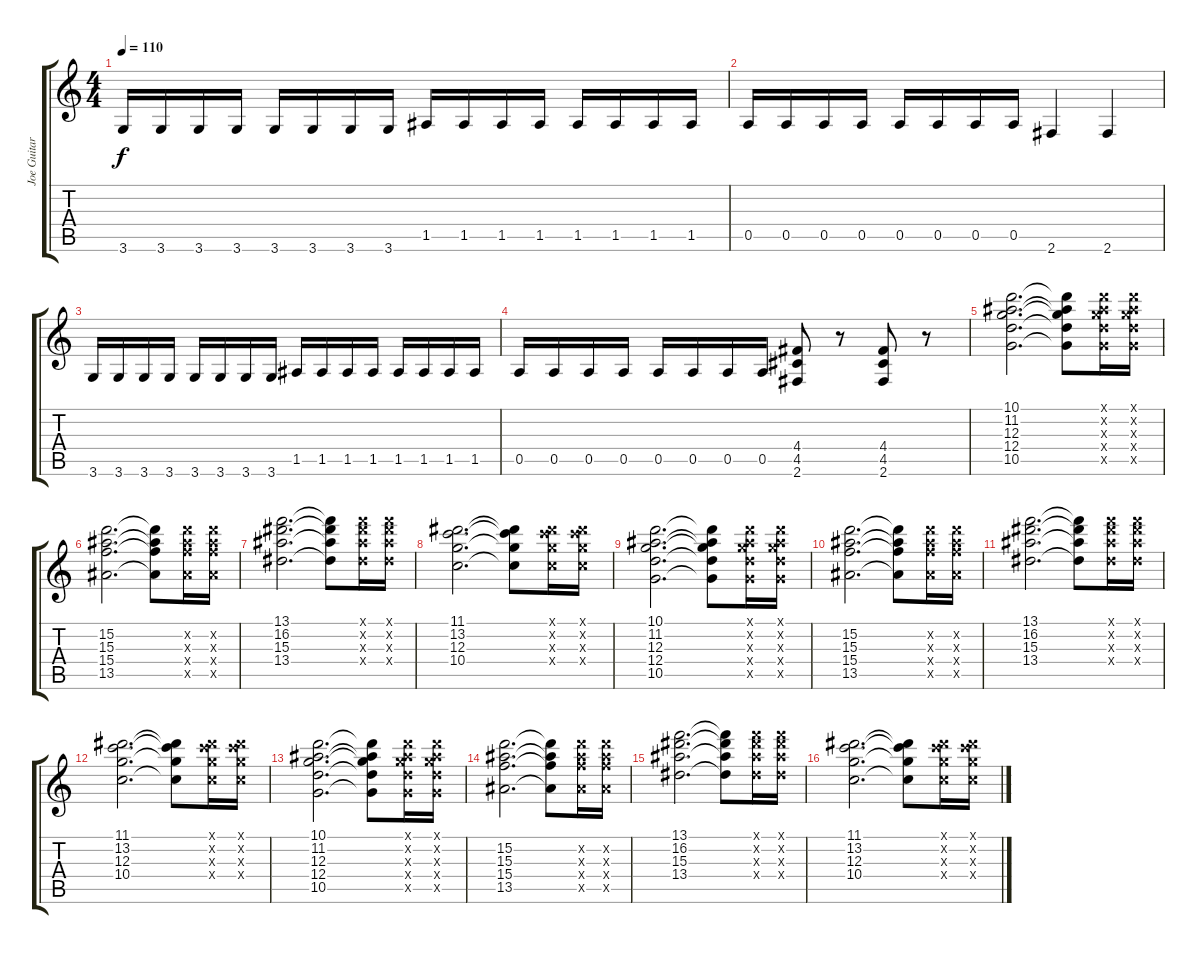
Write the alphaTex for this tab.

\track ("Joe Guitar" "Joe Guitar") {instrument distortionguitar}
\staff {score tabs}
\tuning (E4 B3 G3 D3 A2 E2) {hide}
\ts (4 4)
\tempo 110
\clef g2
\ks c
3.6.16{dy f} 3.6.16 3.6.16 3.6.16 3.6.16 3.6.16 3.6.16 3.6.16 1.5.16 1.5.16 1.5.16 1.5.16 1.5.16 1.5.16 1.5.16 1.5.16 |
0.5.16 0.5.16 0.5.16 0.5.16 0.5.16 0.5.16 0.5.16 0.5.16 2.6.4 2.6.4 |
3.6.16 3.6.16 3.6.16 3.6.16 3.6.16 3.6.16 3.6.16 3.6.16 1.5.16 1.5.16 1.5.16 1.5.16 1.5.16 1.5.16 1.5.16 1.5.16 |
0.5.16 0.5.16 0.5.16 0.5.16 0.5.16 0.5.16 0.5.16 0.5.16 (4.4 4.5 2.6).8 r.8 (4.4 4.5 2.6).8 r.8 |
(10.1 11.2 12.3 12.4 10.5).2{d instrument stringensemble1} (10.1{t} 11.2{t} 12.3{t} 12.4{t} 10.5{t}).8 (10.1{x} 11.2{x} 12.3{x} 12.4{x} 10.5{x}).16 (10.1{x} 11.2{x} 12.3{x} 12.4{x} 10.5{x}).16 |
(15.2 15.3 15.4 13.5).2{d} (15.2{t} 15.3{t} 15.4{t} 13.5{t}).8 (15.2{x} 15.3{x} 15.4{x} 13.5{x}).16 (15.2{x} 15.3{x} 15.4{x} 13.5{x}).16 |
(13.1 16.2 15.3 13.4).2{d} (13.1{t} 16.2{t} 15.3{t} 13.4{t}).8 (13.1{x} 16.2{x} 15.3{x} 13.4{x}).16 (13.1{x} 16.2{x} 15.3{x} 13.4{x}).16 |
(11.1 13.2 12.3 10.4).2{d} (11.1{t} 13.2{t} 12.3{t} 10.4{t}).8 (11.1{x} 13.2{x} 12.3{x} 10.4{x}).16 (11.1{x} 13.2{x} 12.3{x} 10.4{x}).16 |
(10.1 11.2 12.3 12.4 10.5).2{d} (10.1{t} 11.2{t} 12.3{t} 12.4{t} 10.5{t}).8 (10.1{x} 11.2{x} 12.3{x} 12.4{x} 10.5{x}).16 (10.1{x} 11.2{x} 12.3{x} 12.4{x} 10.5{x}).16 |
(15.2 15.3 15.4 13.5).2{d} (15.2{t} 15.3{t} 15.4{t} 13.5{t}).8 (15.2{x} 15.3{x} 15.4{x} 13.5{x}).16 (15.2{x} 15.3{x} 15.4{x} 13.5{x}).16 |
(13.1 16.2 15.3 13.4).2{d} (13.1{t} 16.2{t} 15.3{t} 13.4{t}).8 (13.1{x} 16.2{x} 15.3{x} 13.4{x}).16 (13.1{x} 16.2{x} 15.3{x} 13.4{x}).16 |
(11.1 13.2 12.3 10.4).2{d} (11.1{t} 13.2{t} 12.3{t} 10.4{t}).8 (11.1{x} 13.2{x} 12.3{x} 10.4{x}).16 (11.1{x} 13.2{x} 12.3{x} 10.4{x}).16 |
(10.1 11.2 12.3 12.4 10.5).2{d} (10.1{t} 11.2{t} 12.3{t} 12.4{t} 10.5{t}).8 (10.1{x} 11.2{x} 12.3{x} 12.4{x} 10.5{x}).16 (10.1{x} 11.2{x} 12.3{x} 12.4{x} 10.5{x}).16 |
(15.2 15.3 15.4 13.5).2{d} (15.2{t} 15.3{t} 15.4{t} 13.5{t}).8 (15.2{x} 15.3{x} 15.4{x} 13.5{x}).16 (15.2{x} 15.3{x} 15.4{x} 13.5{x}).16 |
(13.1 16.2 15.3 13.4).2{d} (13.1{t} 16.2{t} 15.3{t} 13.4{t}).8 (13.1{x} 16.2{x} 15.3{x} 13.4{x}).16 (13.1{x} 16.2{x} 15.3{x} 13.4{x}).16 |
(11.1 13.2 12.3 10.4).2{d} (11.1{t} 13.2{t} 12.3{t} 10.4{t}).8 (11.1{x} 13.2{x} 12.3{x} 10.4{x}).16 (11.1{x} 13.2{x} 12.3{x} 10.4{x}).16
